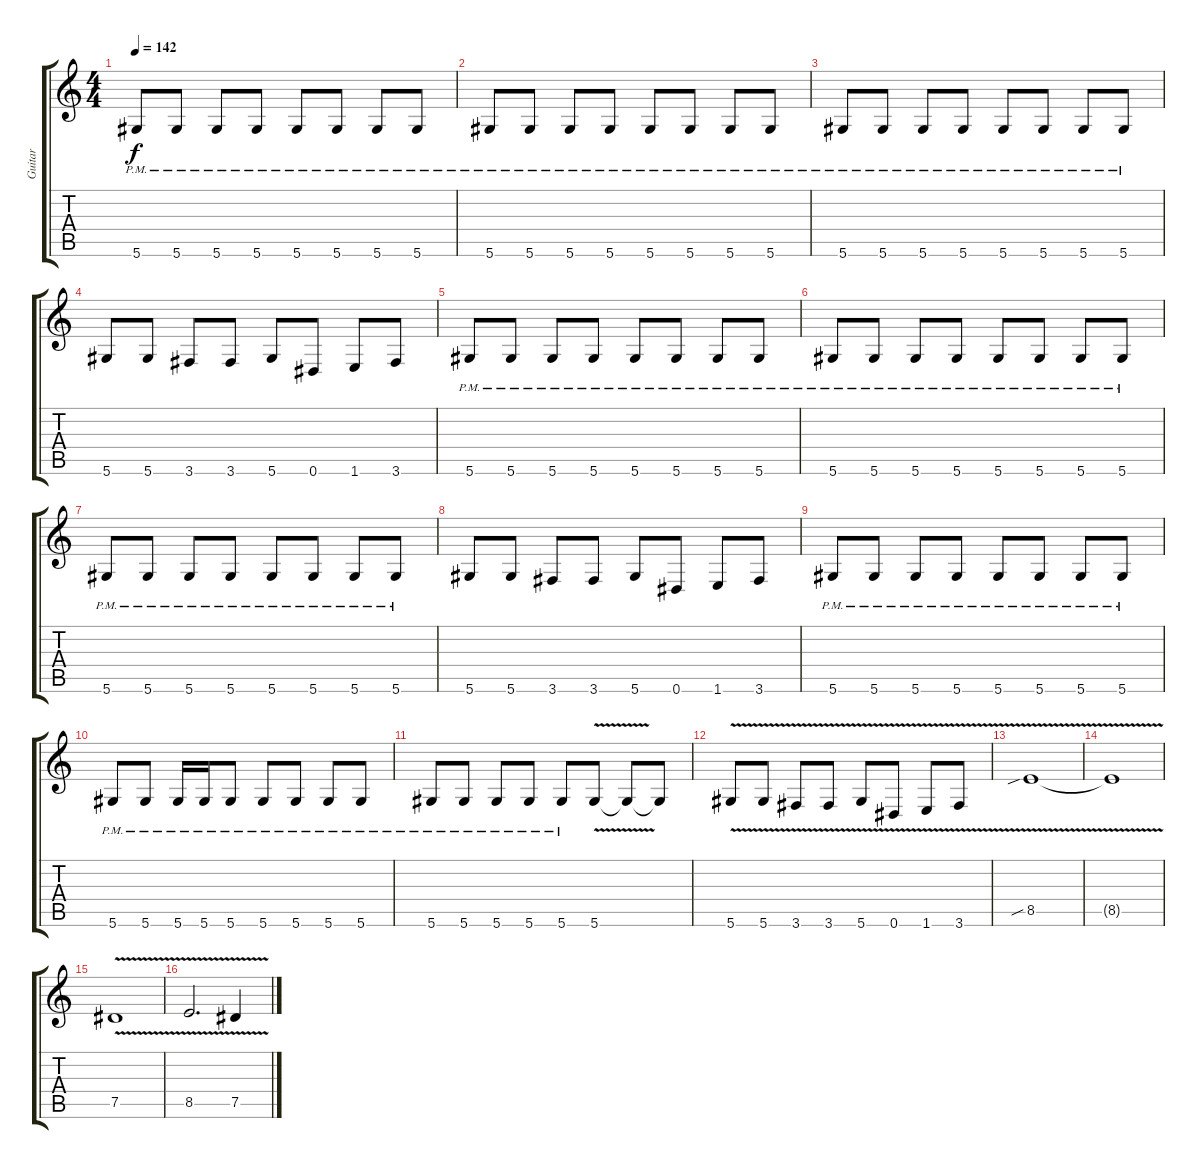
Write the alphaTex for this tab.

\track ("Guitar" "Guitar") {instrument distortionguitar}
\staff {score tabs}
\tuning (Eb4 Bb3 Gb3 Db3 Ab2 Eb2) {hide}
\ts (4 4)
\tempo 142
\clef g2
\ks c
5.6{pm}.8{dy f instrument distortionguitar} 5.6{pm}.8 5.6{pm}.8 5.6{pm}.8 5.6{pm}.8 5.6{pm}.8 5.6{pm}.8 5.6{pm}.8 |
5.6{pm}.8{instrument distortionguitar} 5.6{pm}.8 5.6{pm}.8 5.6{pm}.8 5.6{pm}.8 5.6{pm}.8 5.6{pm}.8 5.6{pm}.8 |
5.6{pm}.8{instrument distortionguitar} 5.6{pm}.8 5.6{pm}.8 5.6{pm}.8 5.6{pm}.8 5.6{pm}.8 5.6{pm}.8 5.6{pm}.8 |
5.6.8 5.6.8 3.6.8 3.6.8 5.6.8 0.6.8 1.6.8 3.6.8 |
5.6{pm}.8{instrument distortionguitar} 5.6{pm}.8 5.6{pm}.8 5.6{pm}.8 5.6{pm}.8 5.6{pm}.8 5.6{pm}.8 5.6{pm}.8 |
5.6{pm}.8{instrument distortionguitar} 5.6{pm}.8 5.6{pm}.8 5.6{pm}.8 5.6{pm}.8 5.6{pm}.8 5.6{pm}.8 5.6{pm}.8 |
5.6{pm}.8{instrument distortionguitar} 5.6{pm}.8 5.6{pm}.8 5.6{pm}.8 5.6{pm}.8 5.6{pm}.8 5.6{pm}.8 5.6{pm}.8 |
5.6.8 5.6.8 3.6.8 3.6.8 5.6.8 0.6.8 1.6.8 3.6.8 |
5.6{pm}.8{instrument distortionguitar} 5.6{pm}.8 5.6{pm}.8 5.6{pm}.8 5.6{pm}.8 5.6{pm}.8 5.6{pm}.8 5.6{pm}.8 |
5.6{pm}.8{instrument distortionguitar} 5.6{pm}.8 5.6{pm}.16 5.6{pm}.16 5.6{pm}.8 5.6{pm}.8 5.6{pm}.8 5.6{pm}.8 5.6{pm}.8 |
5.6{pm}.8{instrument distortionguitar} 5.6{pm}.8 5.6{pm}.8 5.6{pm}.8 5.6{pm}.8 5.6{v}.8 5.6{t}.8 5.6{t}.8 |
5.6{v}.8 5.6{v}.8 3.6{v}.8 3.6{v}.8 5.6{v}.8 0.6{v}.8 1.6{v}.8 3.6{v}.8 |
\section ("" "")
8.5{v sib}.1 |
8.5{t}.1 |
7.5{v}.1 |
8.5{v}.2{d} 7.5{v}.4
